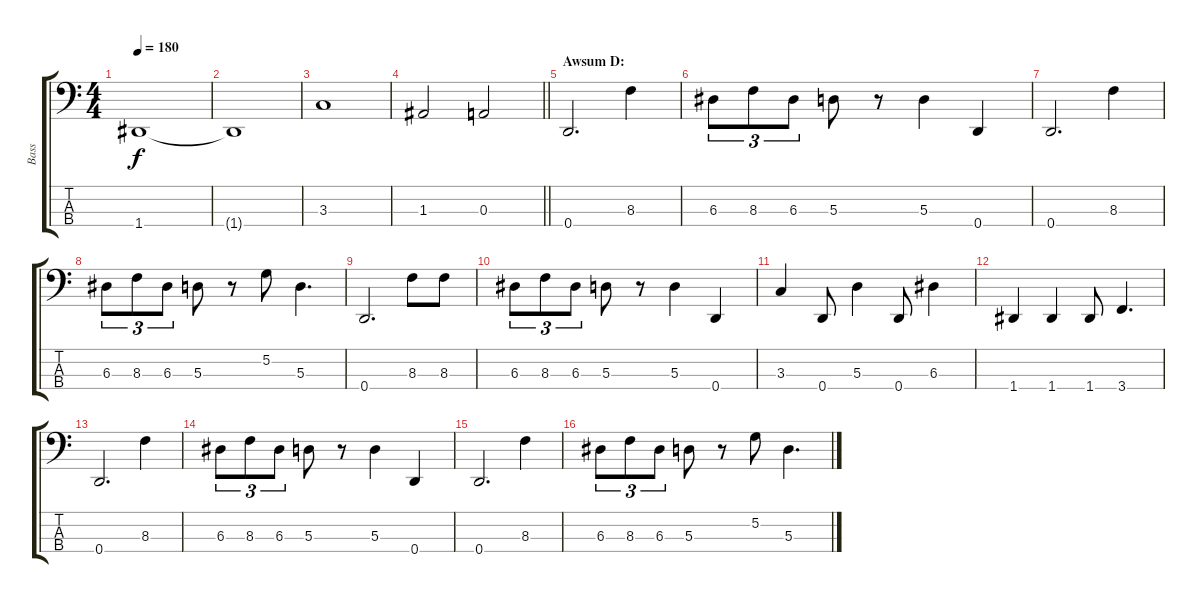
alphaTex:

\track ("Bass" "Bass") {instrument electricbassfinger}
\staff {score tabs}
\tuning (G2 D2 A1 D1) {hide}
\ts (4 4)
\tempo 180
\clef f4
\ks c
1.4.1{dy f} |
1.4{t}.1 |
3.3.1 |
\barLineRight lightlight
1.3.2 0.3.2 |
\section ("" "Awsum D:")
0.4.2{d} 8.3.4 |
6.3.8{tu (3 2)} 8.3.8{tu (3 2)} 6.3.8{tu (3 2)} 5.3.8 r.8 5.3.4 0.4.4 |
0.4.2{d} 8.3.4 |
6.3.8{tu (3 2)} 8.3.8{tu (3 2)} 6.3.8{tu (3 2)} 5.3.8 r.8 5.2.8 5.3.4{d} |
0.4.2{d} 8.3.8 8.3.8 |
6.3.8{tu (3 2)} 8.3.8{tu (3 2)} 6.3.8{tu (3 2)} 5.3.8 r.8 5.3.4 0.4.4 |
3.3.4 0.4.8 5.3.4 0.4.8 6.3.4 |
1.4.4 1.4.4 1.4.8 3.4.4{d} |
0.4.2{d} 8.3.4 |
6.3.8{tu (3 2)} 8.3.8{tu (3 2)} 6.3.8{tu (3 2)} 5.3.8 r.8 5.3.4 0.4.4 |
0.4.2{d} 8.3.4 |
6.3.8{tu (3 2)} 8.3.8{tu (3 2)} 6.3.8{tu (3 2)} 5.3.8 r.8 5.2.8 5.3.4{d}
